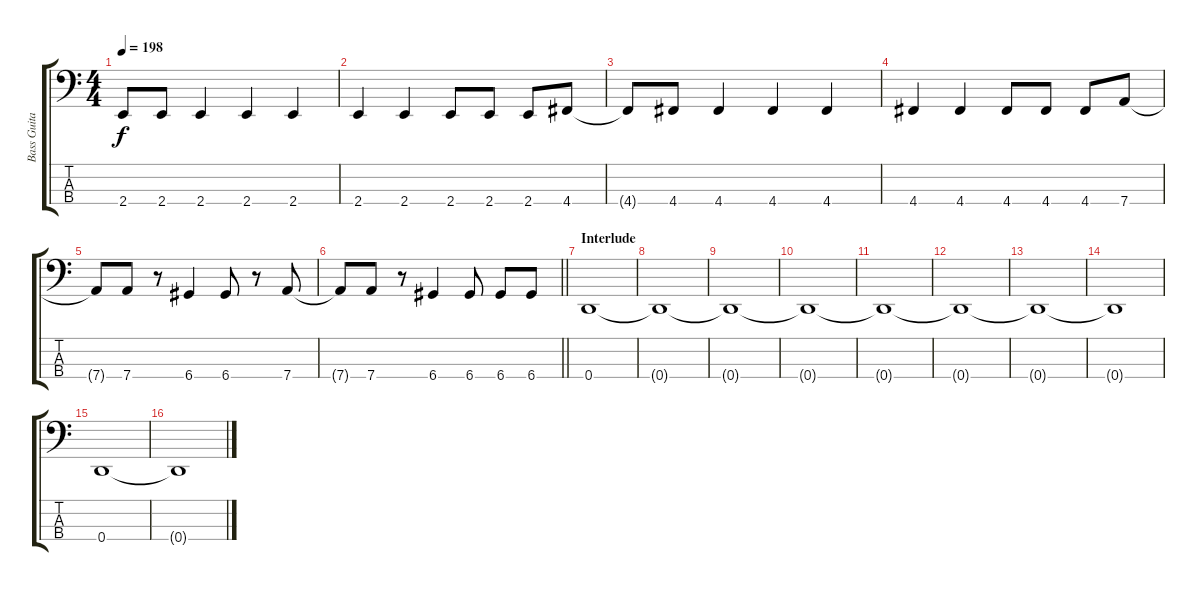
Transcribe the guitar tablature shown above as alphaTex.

\track ("Bass Guitar" "Bass Guita") {instrument electricbassfinger}
\staff {score tabs}
\tuning (G2 D2 A1 D1) {hide}
\ts (4 4)
\tempo 198
\clef f4
\ks c
2.4{t}.8{dy f} 2.4.8 2.4.4 2.4.4 2.4.4 |
2.4.4 2.4.4 2.4.8 2.4.8 2.4.8 4.4.8 |
4.4{t}.8 4.4.8 4.4.4 4.4.4 4.4.4 |
4.4.4 4.4.4 4.4.8 4.4.8 4.4.8 7.4.8 |
7.4{t}.8 7.4.8 r.8 6.4.4 6.4.8 r.8 7.4.8 |
\barLineRight lightlight
7.4{t}.8 7.4.8 r.8 6.4.4 6.4.8 6.4.8 6.4.8 |
\section ("" "Interlude")
0.4.1 |
0.4{t}.1 |
0.4{t}.1 |
0.4{t}.1 |
0.4{t}.1 |
0.4{t}.1 |
0.4{t}.1 |
0.4{t}.1 |
0.4.1 |
0.4{t}.1
